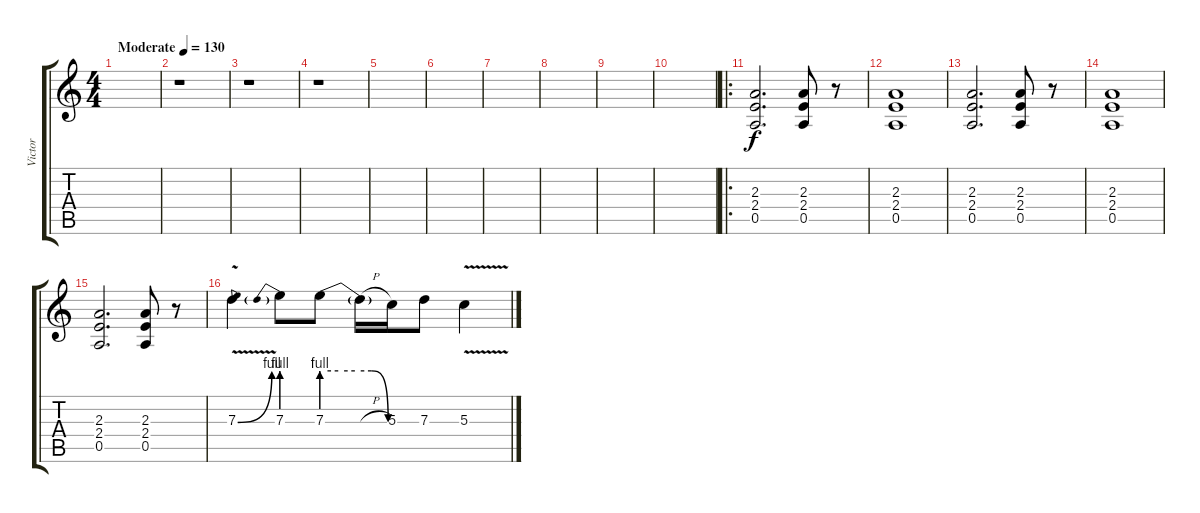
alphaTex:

\track ("Victor" "Victor") {instrument distortionguitar}
\staff {score tabs}
\tuning (E4 B3 G3 D3 A2 E2) {hide}
\ts (4 4)
\tempo (130 "Moderate")
\clef g2
\ks c
|
r.1 |
r.1 |
r.1 |
|
|
|
|
|
|
\ro
(2.3 2.4 0.5).2{d} (2.3 2.4 0.5).8 r.8 |
(2.3 2.4 0.5).1 |
(2.3 2.4 0.5).2{d} (2.3 2.4 0.5).8 r.8 |
(2.3 2.4 0.5).1 |
(2.3 2.4 0.5).2{d} (2.3 2.4 0.5).8 r.8 |
7.3{be (bend 0 0 60 4) v}.4 7.3{be (prebend 0 4 60 4)}.8 7.3{be (custom 0 4 15 4 30 4 45 4 60 0)}.8 7.3{h t}.16 5.3.16 7.3.8 5.3{v}.4
